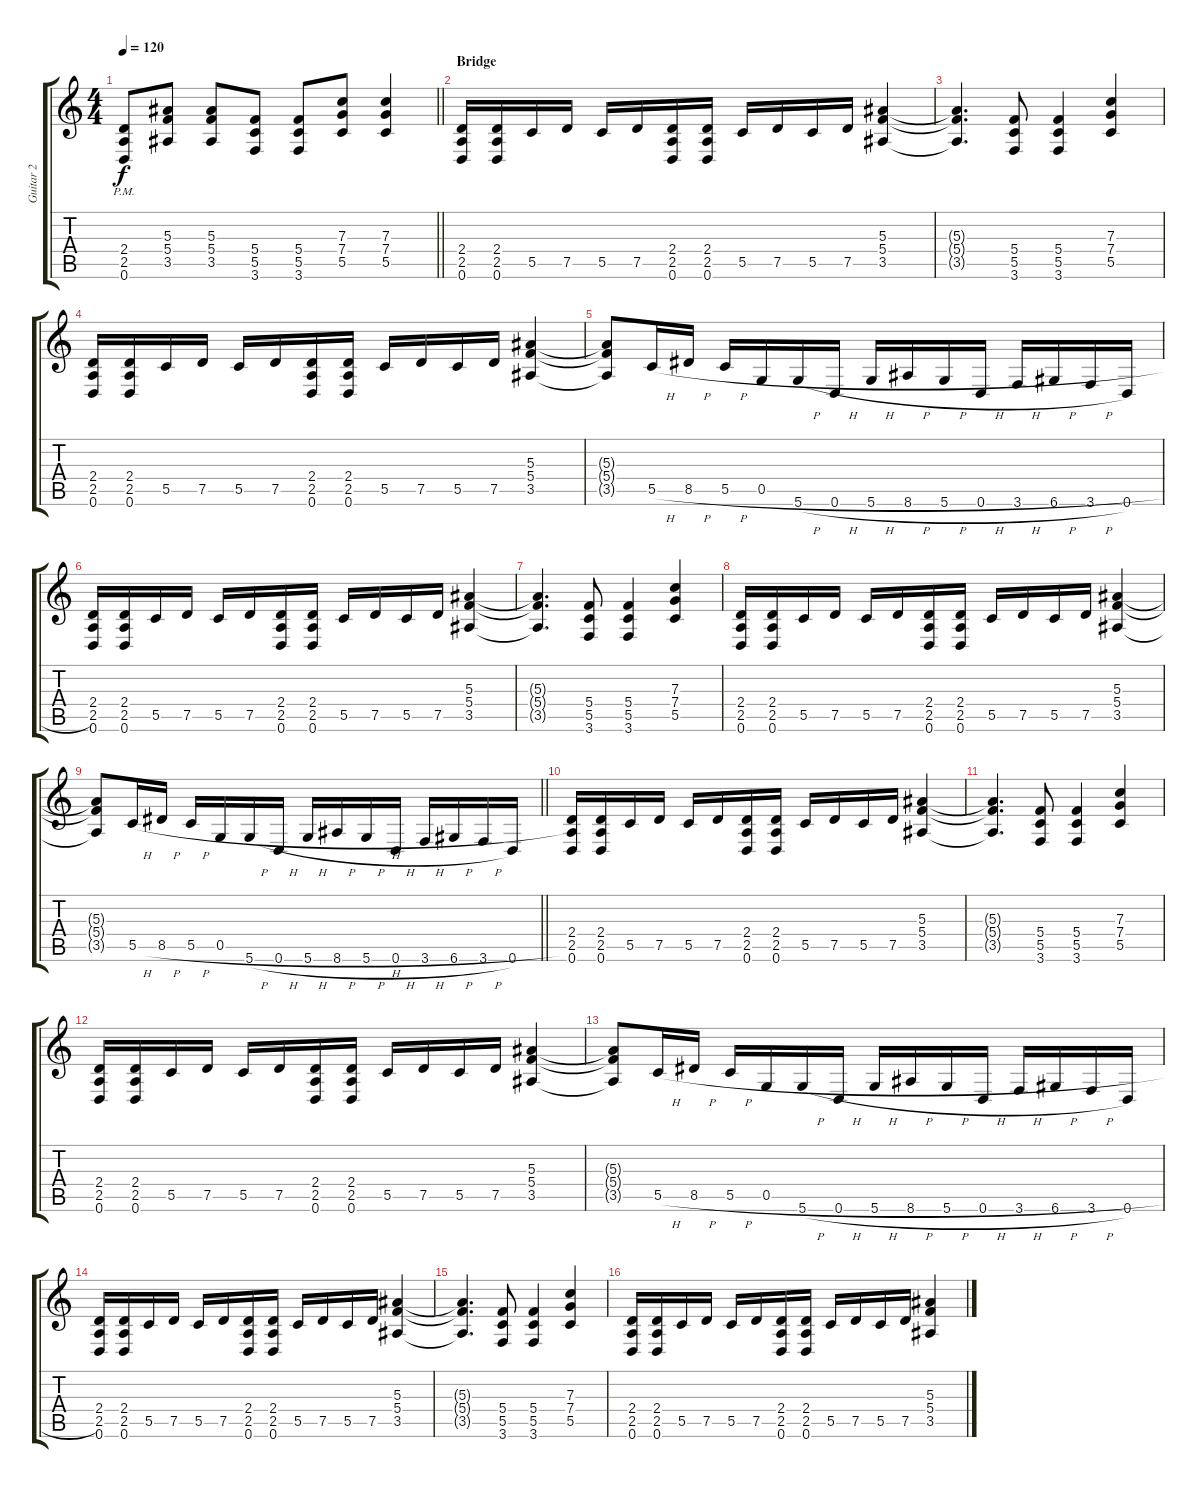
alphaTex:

\track ("Guitar 2" "Guitar 2") {instrument acousticguitarsteel}
\staff {score tabs}
\tuning (D4 A3 F3 C3 G2 D2) {hide}
\ts (4 4)
\tempo 120
\clef g2
\barLineRight lightlight
\ks c
(2.4 2.5{pm} 0.6{pm}).8{dy f} (5.3 5.4 3.5).8 (5.3 5.4 3.5).8 (5.4 5.5 3.6).8 (5.4 5.5 3.6).8 (7.3 7.4 5.5).8 (7.3 7.4 5.5).4 |
\section ("" "Bridge")
(2.4 2.5 0.6).16{volume 12} (2.4 2.5 0.6).16 5.5.16{volume 16} 7.5.16 5.5.16 7.5.16 (2.4 2.5 0.6).16{volume 12} (2.4 2.5 0.6).16 5.5.16{volume 16} 7.5.16 5.5.16 7.5.16 (5.3 5.4 3.5).4{volume 12} |
(5.3{t} 5.4{t} 3.5{t}).4{d} (5.4 5.5 3.6).8 (5.4 5.5 3.6).4 (7.3 7.4 5.5).4 |
(2.4 2.5 0.6).16{volume 12} (2.4 2.5 0.6).16 5.5.16{volume 16} 7.5.16 5.5.16 7.5.16 (2.4 2.5 0.6).16{volume 12} (2.4 2.5 0.6).16 5.5.16{volume 16} 7.5.16 5.5.16 7.5.16 (5.3 5.4 3.5).4{volume 12} |
(5.3{t} 5.4{t} 3.5{t}).8 5.5{h}.16{volume 16} 8.5{h}.16 5.5{h}.16 0.5{h}.16 5.6{h}.16 0.6{h}.16 5.6{h}.16 8.6{h}.16 5.6{h}.16 0.6{h}.16 3.6{h}.16 6.6{h}.16 3.6{h}.16 0.6.16 |
(2.4 2.5 0.6).16{volume 12} (2.4 2.5 0.6).16 5.5.16{volume 16} 7.5.16 5.5.16 7.5.16 (2.4 2.5 0.6).16{volume 12} (2.4 2.5 0.6).16 5.5.16{volume 16} 7.5.16 5.5.16 7.5.16 (5.3 5.4 3.5).4{volume 12} |
(5.3{t} 5.4{t} 3.5{t}).4{d} (5.4 5.5 3.6).8 (5.4 5.5 3.6).4 (7.3 7.4 5.5).4 |
(2.4 2.5 0.6).16{volume 12} (2.4 2.5 0.6).16 5.5.16{volume 16} 7.5.16 5.5.16 7.5.16 (2.4 2.5 0.6).16{volume 12} (2.4 2.5 0.6).16 5.5.16{volume 16} 7.5.16 5.5.16 7.5.16 (5.3 5.4 3.5).4{volume 12} |
\barLineRight lightlight
(5.3{t} 5.4{t} 3.5{t}).8 5.5{h}.16{volume 16} 8.5{h}.16 5.5{h}.16 0.5{h}.16 5.6{h}.16 0.6{h}.16 5.6{h}.16 8.6{h}.16 5.6{h}.16 0.6{h}.16 3.6{h}.16 6.6{h}.16 3.6{h}.16 0.6.16 |
\section ("" "")
(2.4 2.5 0.6).16{volume 12} (2.4 2.5 0.6).16 5.5.16{volume 16} 7.5.16 5.5.16 7.5.16 (2.4 2.5 0.6).16{volume 12} (2.4 2.5 0.6).16 5.5.16{volume 16} 7.5.16 5.5.16 7.5.16 (5.3 5.4 3.5).4{volume 12} |
(5.3{t} 5.4{t} 3.5{t}).4{d} (5.4 5.5 3.6).8 (5.4 5.5 3.6).4 (7.3 7.4 5.5).4 |
(2.4 2.5 0.6).16{volume 12} (2.4 2.5 0.6).16 5.5.16{volume 16} 7.5.16 5.5.16 7.5.16 (2.4 2.5 0.6).16{volume 12} (2.4 2.5 0.6).16 5.5.16{volume 16} 7.5.16 5.5.16 7.5.16 (5.3 5.4 3.5).4{volume 12} |
(5.3{t} 5.4{t} 3.5{t}).8 5.5{h}.16{volume 16} 8.5{h}.16 5.5{h}.16 0.5{h}.16 5.6{h}.16 0.6{h}.16 5.6{h}.16 8.6{h}.16 5.6{h}.16 0.6{h}.16 3.6{h}.16 6.6{h}.16 3.6{h}.16 0.6.16 |
(2.4 2.5 0.6).16{volume 12} (2.4 2.5 0.6).16 5.5.16{volume 16} 7.5.16 5.5.16 7.5.16 (2.4 2.5 0.6).16{volume 12} (2.4 2.5 0.6).16 5.5.16{volume 16} 7.5.16 5.5.16 7.5.16 (5.3 5.4 3.5).4{volume 12} |
(5.3{t} 5.4{t} 3.5{t}).4{d} (5.4 5.5 3.6).8 (5.4 5.5 3.6).4 (7.3 7.4 5.5).4 |
(2.4 2.5 0.6).16{volume 12} (2.4 2.5 0.6).16 5.5.16{volume 16} 7.5.16 5.5.16 7.5.16 (2.4 2.5 0.6).16{volume 12} (2.4 2.5 0.6).16 5.5.16{volume 16} 7.5.16 5.5.16 7.5.16 (5.3 5.4 3.5).4{volume 12}
